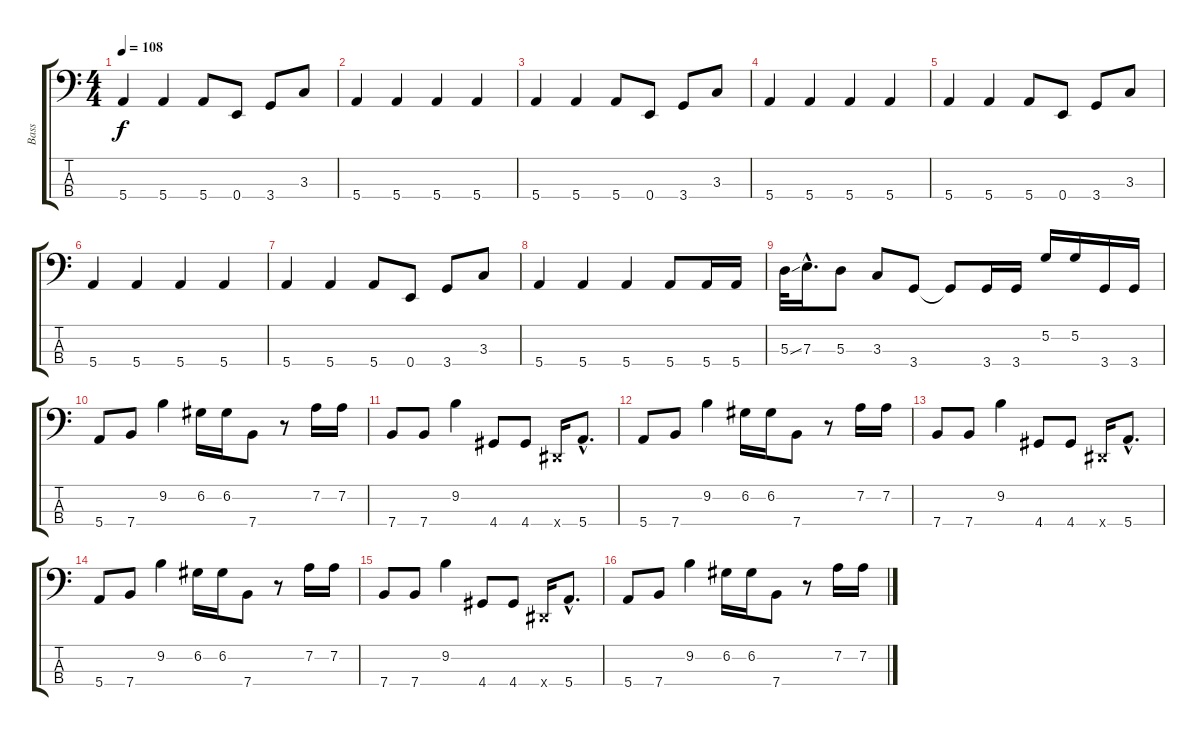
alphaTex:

\track ("Bass" "Bass") {instrument fretlessbass}
\staff {score tabs}
\tuning (G2 D2 A1 E1) {hide}
\ts (4 4)
\tempo 108
\clef f4
\ks c
5.4.4{dy f} 5.4.4 5.4.8 0.4.8 3.4.8 3.3.8 |
5.4.4 5.4.4 5.4.4 5.4.4 |
5.4.4 5.4.4 5.4.8 0.4.8 3.4.8 3.3.8 |
5.4.4 5.4.4 5.4.4 5.4.4 |
5.4.4 5.4.4 5.4.8 0.4.8 3.4.8 3.3.8 |
5.4.4 5.4.4 5.4.4 5.4.4 |
5.4.4 5.4.4 5.4.8 0.4.8 3.4.8 3.3.8 |
5.4.4 5.4.4 5.4.4 5.4.8 5.4.16 5.4.16 |
5.3{ss}.32 7.3{hac}.16{d} 5.3.8 3.3.8 3.4.8 3.4{t}.8 3.4.16 3.4.16 5.2.16 5.2.16 3.4.16 3.4.16 |
5.4.8 7.4.8 9.2.4 6.2.16 6.2.16 7.4.8 r.8 7.2.16 7.2.16 |
7.4.8 7.4.8 9.2.4 4.4.8 4.4.8 -1.4{x}.16 5.4{hac}.8{d} |
5.4.8 7.4.8 9.2.4 6.2.16 6.2.16 7.4.8 r.8 7.2.16 7.2.16 |
7.4.8 7.4.8 9.2.4 4.4.8 4.4.8 -1.4{x}.16 5.4{hac}.8{d} |
5.4.8 7.4.8 9.2.4 6.2.16 6.2.16 7.4.8 r.8 7.2.16 7.2.16 |
7.4.8 7.4.8 9.2.4 4.4.8 4.4.8 -1.4{x}.16 5.4{hac}.8{d} |
5.4.8 7.4.8 9.2.4 6.2.16 6.2.16 7.4.8 r.8 7.2.16 7.2.16
